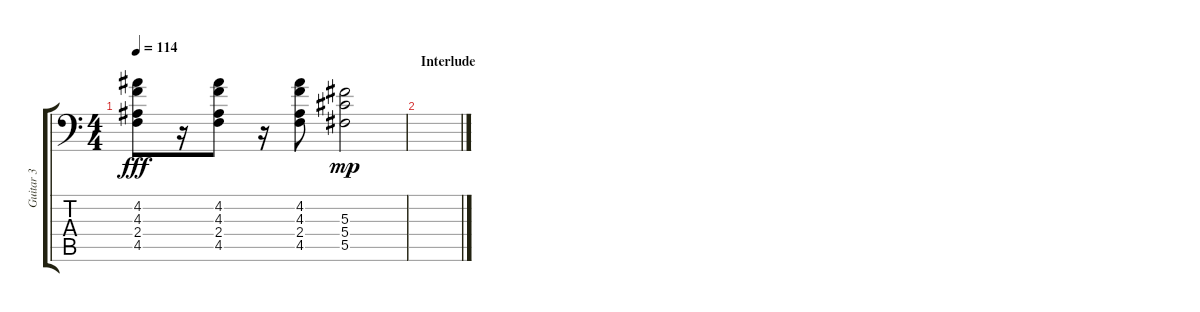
\track ("Guitar 3" "Guitar 3") {instrument distortionguitar}
\staff {score tabs}
\tuning (Bb3 Gb3 Db3 Ab2 Db2 Ab1) {hide}
\ts (4 4)
\tempo 114
\clef f4
\ks c
(4.2 4.3 2.4 4.5).8{dy fff} r.16 (4.2 4.3 2.4 4.5).8 r.16 (4.2 4.3 2.4 4.5).8 (5.3 5.4 5.5).2{dy mp} |
\section ("" "Interlude")
